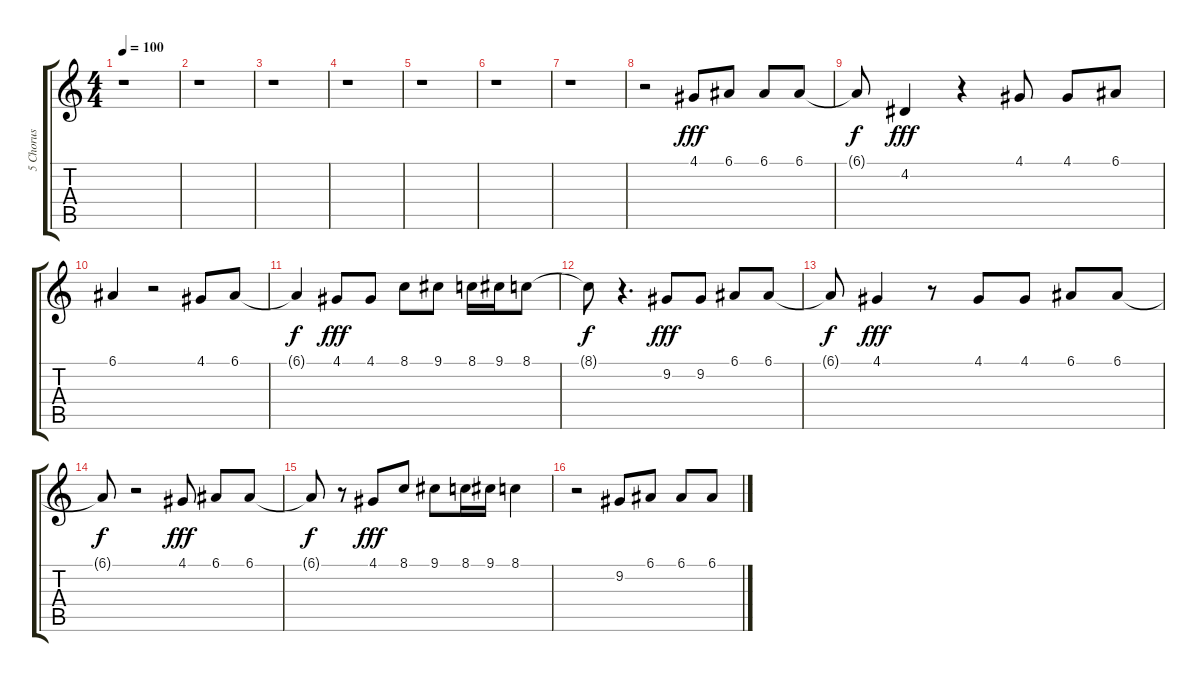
\track ("5 Chorus" "5 Chorus") {instrument choiraahs}
\staff {score tabs}
\tuning (E4 B3 G3 D3 A2 E2) {hide}
\ts (4 4)
\tempo 100
\clef g2
\ks c
r.1{dy fff} |
r.1 |
r.1 |
r.1 |
r.1 |
r.1 |
r.1 |
r.2 4.1.8 6.1.8 6.1.8 6.1.8 |
6.1{t}.8{dy f} 4.2.4{dy fff} r.4 4.1.8 4.1.8 6.1.8 |
6.1.4 r.2 4.1.8 6.1.8 |
6.1{t}.4{dy f} 4.1.8{dy fff} 4.1.8 8.1.8 9.1.8 8.1.16 9.1.16 8.1.8 |
8.1{t}.8{dy f} r.4{d} 9.2.8{dy fff} 9.2.8 6.1.8 6.1.8 |
6.1{t}.8{dy f} 4.1.4{dy fff} r.8 4.1.8 4.1.8 6.1.8 6.1.8 |
6.1{t}.8{dy f} r.2 4.1.8{dy fff} 6.1.8 6.1.8 |
6.1{t}.8{dy f} r.8 4.1.8{dy fff} 8.1.8 9.1.8 8.1.16 9.1.16 8.1.4 |
r.2 9.2.8 6.1.8 6.1.8 6.1.8
